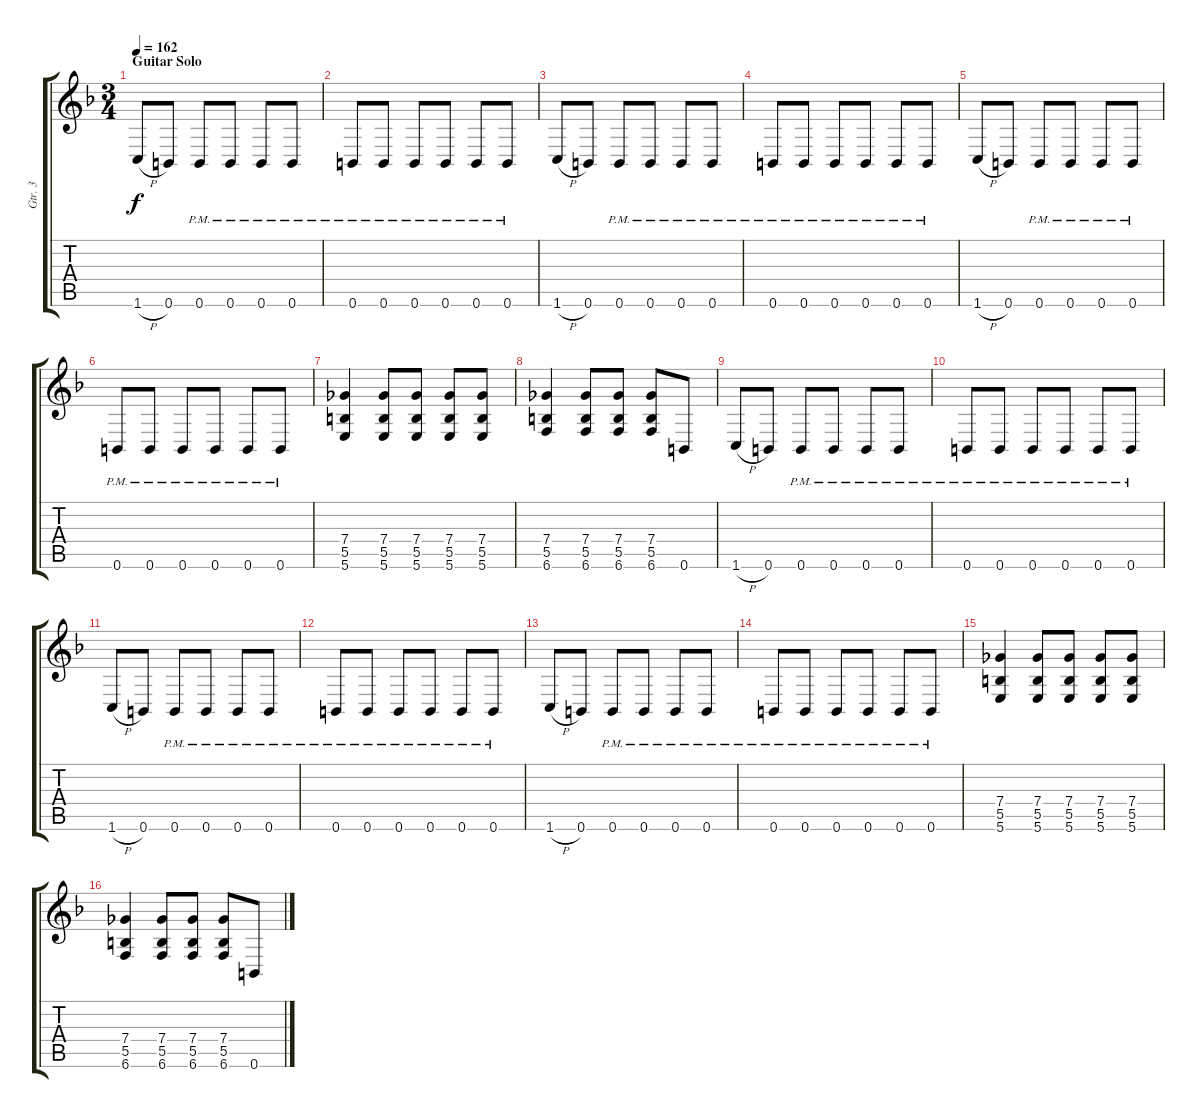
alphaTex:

\track ("Gtr. 3" "Gtr. 3") {instrument distortionguitar}
\staff {score tabs}
\tuning (Db4 Ab3 E3 B2 Gb2 B1) {hide}
\ts (3 4)
\section ("" "Guitar Solo")
\tempo 162
\clef g2
\ks dminor
1.6{h}.8{dy f} 0.6.8 0.6{pm}.8 0.6{pm}.8 0.6{pm}.8 0.6{pm}.8 |
0.6{pm}.8 0.6{pm}.8 0.6{pm}.8 0.6{pm}.8 0.6{pm}.8 0.6{pm}.8 |
1.6{h}.8 0.6.8 0.6{pm}.8 0.6{pm}.8 0.6{pm}.8 0.6{pm}.8 |
0.6{pm}.8 0.6{pm}.8 0.6{pm}.8 0.6{pm}.8 0.6{pm}.8 0.6{pm}.8 |
1.6{h}.8 0.6.8 0.6{pm}.8 0.6{pm}.8 0.6{pm}.8 0.6{pm}.8 |
0.6{pm}.8 0.6{pm}.8 0.6{pm}.8 0.6{pm}.8 0.6{pm}.8 0.6{pm}.8 |
(7.4 5.5 5.6).4 (7.4 5.5 5.6).8 (7.4 5.5 5.6).8 (7.4 5.5 5.6).8 (7.4 5.5 5.6).8 |
(7.4 5.5 6.6).4 (7.4 5.5 6.6).8 (7.4 5.5 6.6).8 (7.4 5.5 6.6).8 0.6.8 |
1.6{h}.8 0.6.8 0.6{pm}.8 0.6{pm}.8 0.6{pm}.8 0.6{pm}.8 |
0.6{pm}.8 0.6{pm}.8 0.6{pm}.8 0.6{pm}.8 0.6{pm}.8 0.6{pm}.8 |
1.6{h}.8 0.6.8 0.6{pm}.8 0.6{pm}.8 0.6{pm}.8 0.6{pm}.8 |
0.6{pm}.8 0.6{pm}.8 0.6{pm}.8 0.6{pm}.8 0.6{pm}.8 0.6{pm}.8 |
1.6{h}.8 0.6.8 0.6{pm}.8 0.6{pm}.8 0.6{pm}.8 0.6{pm}.8 |
0.6{pm}.8 0.6{pm}.8 0.6{pm}.8 0.6{pm}.8 0.6{pm}.8 0.6{pm}.8 |
(7.4 5.5 5.6).4 (7.4 5.5 5.6).8 (7.4 5.5 5.6).8 (7.4 5.5 5.6).8 (7.4 5.5 5.6).8 |
(7.4 5.5 6.6).4 (7.4 5.5 6.6).8 (7.4 5.5 6.6).8 (7.4 5.5 6.6).8 0.6.8
